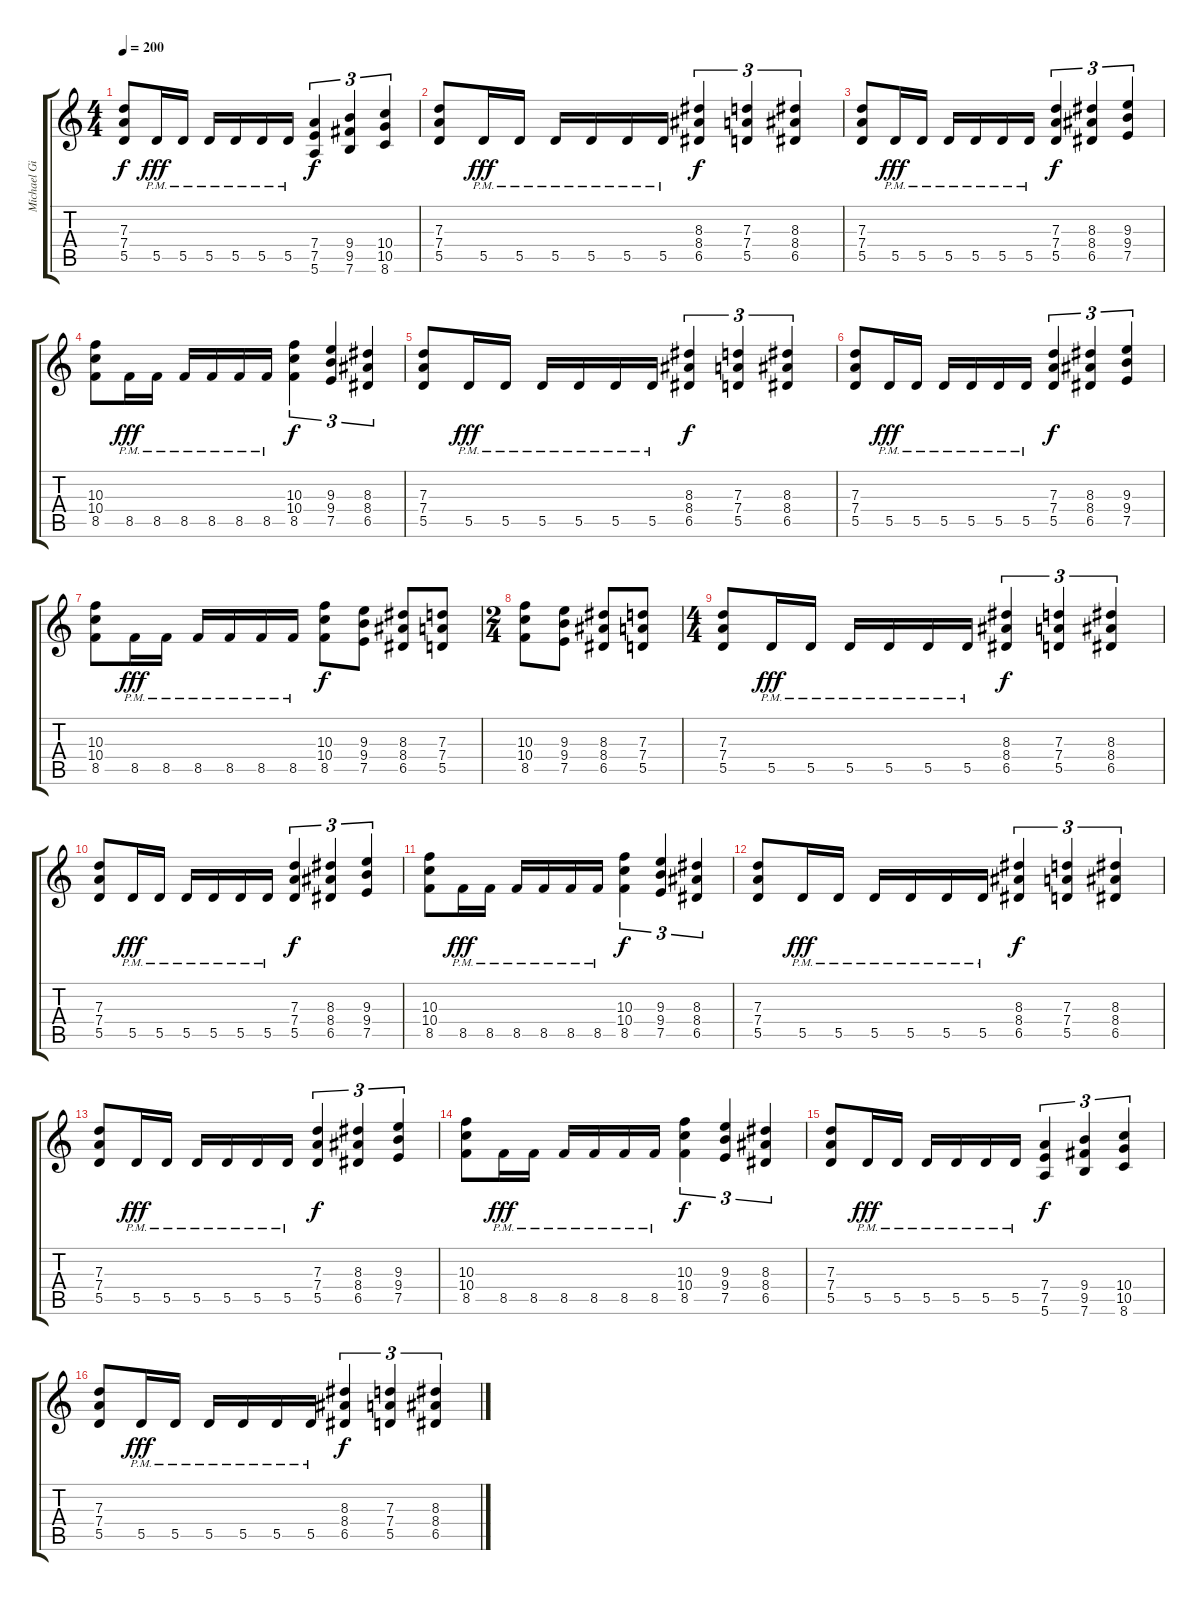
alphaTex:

\track ("Michael Gilbert" "Michael Gi") {instrument distortionguitar}
\staff {score tabs}
\tuning (E4 B3 G3 D3 A2 E2) {hide}
\ts (4 4)
\tempo 200
\clef g2
\ks c
(7.3 7.4 5.5).8{dy f} 5.5{pm}.16{dy fff} 5.5{pm}.16 5.5{pm}.16 5.5{pm}.16 5.5{pm}.16 5.5{pm}.16 (7.4 7.5 5.6).4{tu (3 2) dy f} (9.4 9.5 7.6).4{tu (3 2)} (10.4 10.5 8.6).4{tu (3 2)} |
(7.3 7.4 5.5).8 5.5{pm}.16{dy fff} 5.5{pm}.16 5.5{pm}.16 5.5{pm}.16 5.5{pm}.16 5.5{pm}.16 (8.3 8.4 6.5).4{tu (3 2) dy f} (7.3 7.4 5.5).4{tu (3 2)} (8.3 8.4 6.5).4{tu (3 2)} |
(7.3 7.4 5.5).8 5.5{pm}.16{dy fff} 5.5{pm}.16 5.5{pm}.16 5.5{pm}.16 5.5{pm}.16 5.5{pm}.16 (7.3 7.4 5.5).4{tu (3 2) dy f} (8.3 8.4 6.5).4{tu (3 2)} (9.3 9.4 7.5).4{tu (3 2)} |
(10.3 10.4 8.5).8 8.5{pm}.16{dy fff} 8.5{pm}.16 8.5{pm}.16 8.5{pm}.16 8.5{pm}.16 8.5{pm}.16 (10.3 10.4 8.5).4{tu (3 2) dy f} (9.3 9.4 7.5).4{tu (3 2)} (8.3 8.4 6.5).4{tu (3 2)} |
(7.3 7.4 5.5).8 5.5{pm}.16{dy fff} 5.5{pm}.16 5.5{pm}.16 5.5{pm}.16 5.5{pm}.16 5.5{pm}.16 (8.3 8.4 6.5).4{tu (3 2) dy f} (7.3 7.4 5.5).4{tu (3 2)} (8.3 8.4 6.5).4{tu (3 2)} |
(7.3 7.4 5.5).8 5.5{pm}.16{dy fff} 5.5{pm}.16 5.5{pm}.16 5.5{pm}.16 5.5{pm}.16 5.5{pm}.16 (7.3 7.4 5.5).4{tu (3 2) dy f} (8.3 8.4 6.5).4{tu (3 2)} (9.3 9.4 7.5).4{tu (3 2)} |
(10.3 10.4 8.5).8 8.5{pm}.16{dy fff} 8.5{pm}.16 8.5{pm}.16 8.5{pm}.16 8.5{pm}.16 8.5{pm}.16 (10.3 10.4 8.5).8{dy f} (9.3 9.4 7.5).8 (8.3 8.4 6.5).8 (7.3 7.4 5.5).8 |
\ts (2 4)
(10.3 10.4 8.5).8 (9.3 9.4 7.5).8 (8.3 8.4 6.5).8 (7.3 7.4 5.5).8 |
\ts (4 4)
(7.3 7.4 5.5).8 5.5{pm}.16{dy fff} 5.5{pm}.16 5.5{pm}.16 5.5{pm}.16 5.5{pm}.16 5.5{pm}.16 (8.3 8.4 6.5).4{tu (3 2) dy f} (7.3 7.4 5.5).4{tu (3 2)} (8.3 8.4 6.5).4{tu (3 2)} |
(7.3 7.4 5.5).8 5.5{pm}.16{dy fff} 5.5{pm}.16 5.5{pm}.16 5.5{pm}.16 5.5{pm}.16 5.5{pm}.16 (7.3 7.4 5.5).4{tu (3 2) dy f} (8.3 8.4 6.5).4{tu (3 2)} (9.3 9.4 7.5).4{tu (3 2)} |
(10.3 10.4 8.5).8 8.5{pm}.16{dy fff} 8.5{pm}.16 8.5{pm}.16 8.5{pm}.16 8.5{pm}.16 8.5{pm}.16 (10.3 10.4 8.5).4{tu (3 2) dy f} (9.3 9.4 7.5).4{tu (3 2)} (8.3 8.4 6.5).4{tu (3 2)} |
(7.3 7.4 5.5).8 5.5{pm}.16{dy fff} 5.5{pm}.16 5.5{pm}.16 5.5{pm}.16 5.5{pm}.16 5.5{pm}.16 (8.3 8.4 6.5).4{tu (3 2) dy f} (7.3 7.4 5.5).4{tu (3 2)} (8.3 8.4 6.5).4{tu (3 2)} |
(7.3 7.4 5.5).8 5.5{pm}.16{dy fff} 5.5{pm}.16 5.5{pm}.16 5.5{pm}.16 5.5{pm}.16 5.5{pm}.16 (7.3 7.4 5.5).4{tu (3 2) dy f} (8.3 8.4 6.5).4{tu (3 2)} (9.3 9.4 7.5).4{tu (3 2)} |
(10.3 10.4 8.5).8 8.5{pm}.16{dy fff} 8.5{pm}.16 8.5{pm}.16 8.5{pm}.16 8.5{pm}.16 8.5{pm}.16 (10.3 10.4 8.5).4{tu (3 2) dy f} (9.3 9.4 7.5).4{tu (3 2)} (8.3 8.4 6.5).4{tu (3 2)} |
(7.3 7.4 5.5).8 5.5{pm}.16{dy fff} 5.5{pm}.16 5.5{pm}.16 5.5{pm}.16 5.5{pm}.16 5.5{pm}.16 (7.4 7.5 5.6).4{tu (3 2) dy f} (9.4 9.5 7.6).4{tu (3 2)} (10.4 10.5 8.6).4{tu (3 2)} |
(7.3 7.4 5.5).8 5.5{pm}.16{dy fff} 5.5{pm}.16 5.5{pm}.16 5.5{pm}.16 5.5{pm}.16 5.5{pm}.16 (8.3 8.4 6.5).4{tu (3 2) dy f} (7.3 7.4 5.5).4{tu (3 2)} (8.3 8.4 6.5).4{tu (3 2)}
